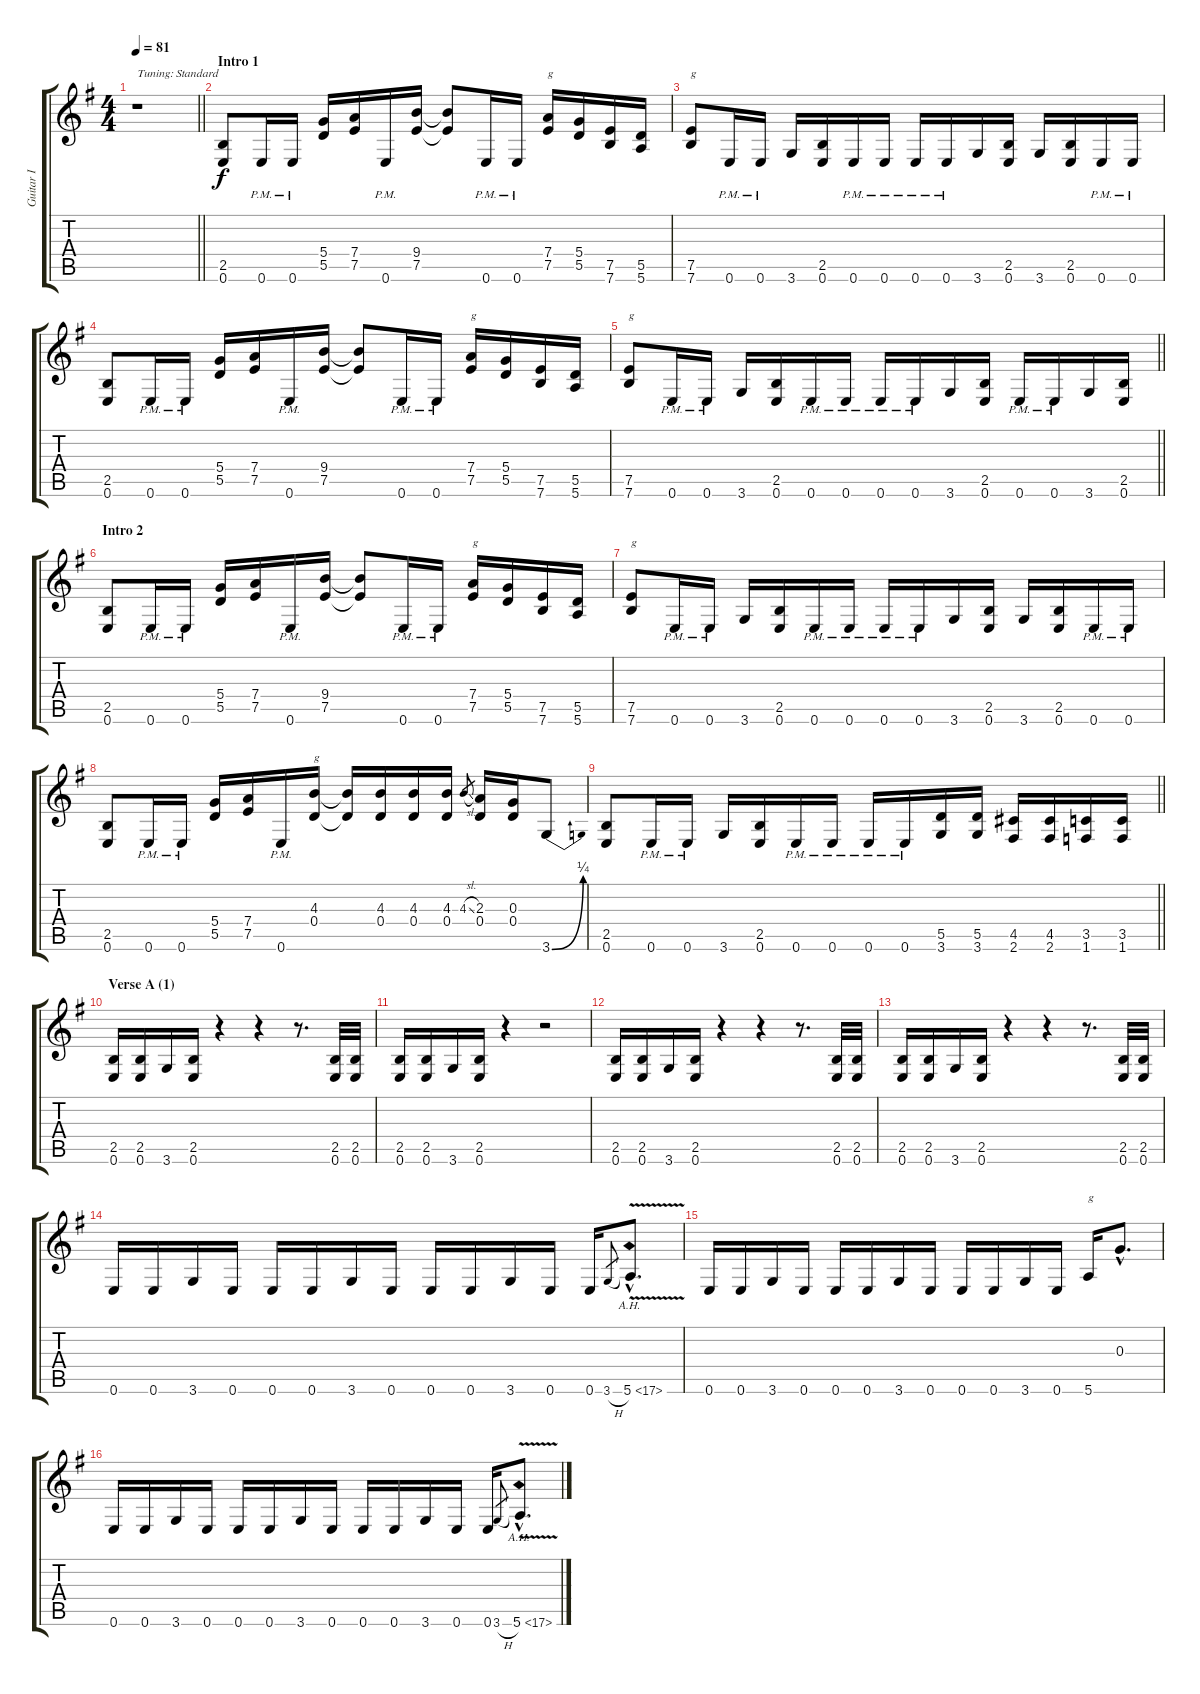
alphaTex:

\track ("Guitar I" "Guitar I") {instrument distortionguitar}
\staff {score tabs}
\tuning (E4 B3 G3 D3 A2 E2) {hide}
\ts (4 4)
\tempo 81
\clef g2
\barLineRight lightlight
\ks g
r.1{txt "Tuning: Standard" dy f instrument distortionguitar} |
\section ("" "Intro 1")
(2.5 0.6).8 0.6{pm}.16 0.6{pm}.16 (5.4 5.5).16 (7.4 7.5).16 0.6{pm}.16 (9.4 7.5).16 (9.4{t} 7.5{t}).8 0.6{pm}.16 0.6{pm}.16 (7.4 7.5).16{txt "g"} (5.4 5.5).16 (7.5 7.6).16 (5.5 5.6).16 |
(7.5 7.6).8{txt "g"} 0.6{pm}.16 0.6{pm}.16 3.6.16 (2.5 0.6).16 0.6{pm}.16 0.6{pm}.16 0.6{pm}.16 0.6{pm}.16 3.6.16 (2.5 0.6).16 3.6.16 (2.5 0.6).16 0.6{pm}.16 0.6{pm}.16 |
(2.5 0.6).8 0.6{pm}.16 0.6{pm}.16 (5.4 5.5).16 (7.4 7.5).16 0.6{pm}.16 (9.4 7.5).16 (9.4{t} 7.5{t}).8 0.6{pm}.16 0.6{pm}.16 (7.4 7.5).16{txt "g"} (5.4 5.5).16 (7.5 7.6).16 (5.5 5.6).16 |
\barLineRight lightlight
(7.5 7.6).8{txt "g"} 0.6{pm}.16 0.6{pm}.16 3.6.16 (2.5 0.6).16 0.6{pm}.16 0.6{pm}.16 0.6{pm}.16 0.6{pm}.16 3.6.16 (2.5 0.6).16 0.6{pm}.16 0.6{pm}.16 3.6.16 (2.5 0.6).16 |
\section ("" "Intro 2")
(2.5 0.6).8 0.6{pm}.16 0.6{pm}.16 (5.4 5.5).16 (7.4 7.5).16 0.6{pm}.16 (9.4 7.5).16 (9.4{t} 7.5{t}).8 0.6{pm}.16 0.6{pm}.16 (7.4 7.5).16{txt "g"} (5.4 5.5).16 (7.5 7.6).16 (5.5 5.6).16 |
(7.5 7.6).8{txt "g"} 0.6{pm}.16 0.6{pm}.16 3.6.16 (2.5 0.6).16 0.6{pm}.16 0.6{pm}.16 0.6{pm}.16 0.6{pm}.16 3.6.16 (2.5 0.6).16 3.6.16 (2.5 0.6).16 0.6{pm}.16 0.6{pm}.16 |
(2.5 0.6).8 0.6{pm}.16 0.6{pm}.16 (5.4 5.5).16 (7.4 7.5).16 0.6{pm}.16 (4.3 0.4).16{txt "g"} (4.3{t} 0.4{t}).16 (4.3 0.4).16 (4.3 0.4).16 (4.3 0.4).16 4.3{sl}.8{gr} (2.3 0.4).16 (0.3 0.4).16 3.6{be (bend 0 0 60 1)}.8 |
\barLineRight lightlight
(2.5 0.6).8 0.6{pm}.16 0.6{pm}.16 3.6.16 (2.5 0.6).16 0.6{pm}.16 0.6{pm}.16 0.6{pm}.16 0.6{pm}.16 (5.5 3.6).16 (5.5 3.6).16 (4.5 2.6).16 (4.5 2.6).16 (3.5 1.6).16 (3.5 1.6).16 |
\section ("" "Verse A (1)")
(2.5 0.6).16 (2.5 0.6).16 3.6.16 (2.5 0.6).16 r.4 r.4 r.8{d} (2.5 0.6).32 (2.5 0.6).32 |
(2.5 0.6).16 (2.5 0.6).16 3.6.16 (2.5 0.6).16 r.4 r.2 |
(2.5 0.6).16 (2.5 0.6).16 3.6.16 (2.5 0.6).16 r.4 r.4 r.8{d} (2.5 0.6).32 (2.5 0.6).32 |
(2.5 0.6).16 (2.5 0.6).16 3.6.16 (2.5 0.6).16 r.4 r.4 r.8{d} (2.5 0.6).32 (2.5 0.6).32 |
0.6.16 0.6.16 3.6.16 0.6.16 0.6.16 0.6.16 3.6.16 0.6.16 0.6.16 0.6.16 3.6.16 0.6.16 0.6.16 3.6{h}.8{gr} 5.6{ah 12 v hac}.8{d} |
0.6.16 0.6.16 3.6.16 0.6.16 0.6.16 0.6.16 3.6.16 0.6.16 0.6.16 0.6.16 3.6.16 0.6.16 5.6.16{txt "g"} 0.3{hac}.8{d} |
0.6.16 0.6.16 3.6.16 0.6.16 0.6.16 0.6.16 3.6.16 0.6.16 0.6.16 0.6.16 3.6.16 0.6.16 0.6.16 3.6{h}.8{gr} 5.6{ah 12 v hac}.8{d}
